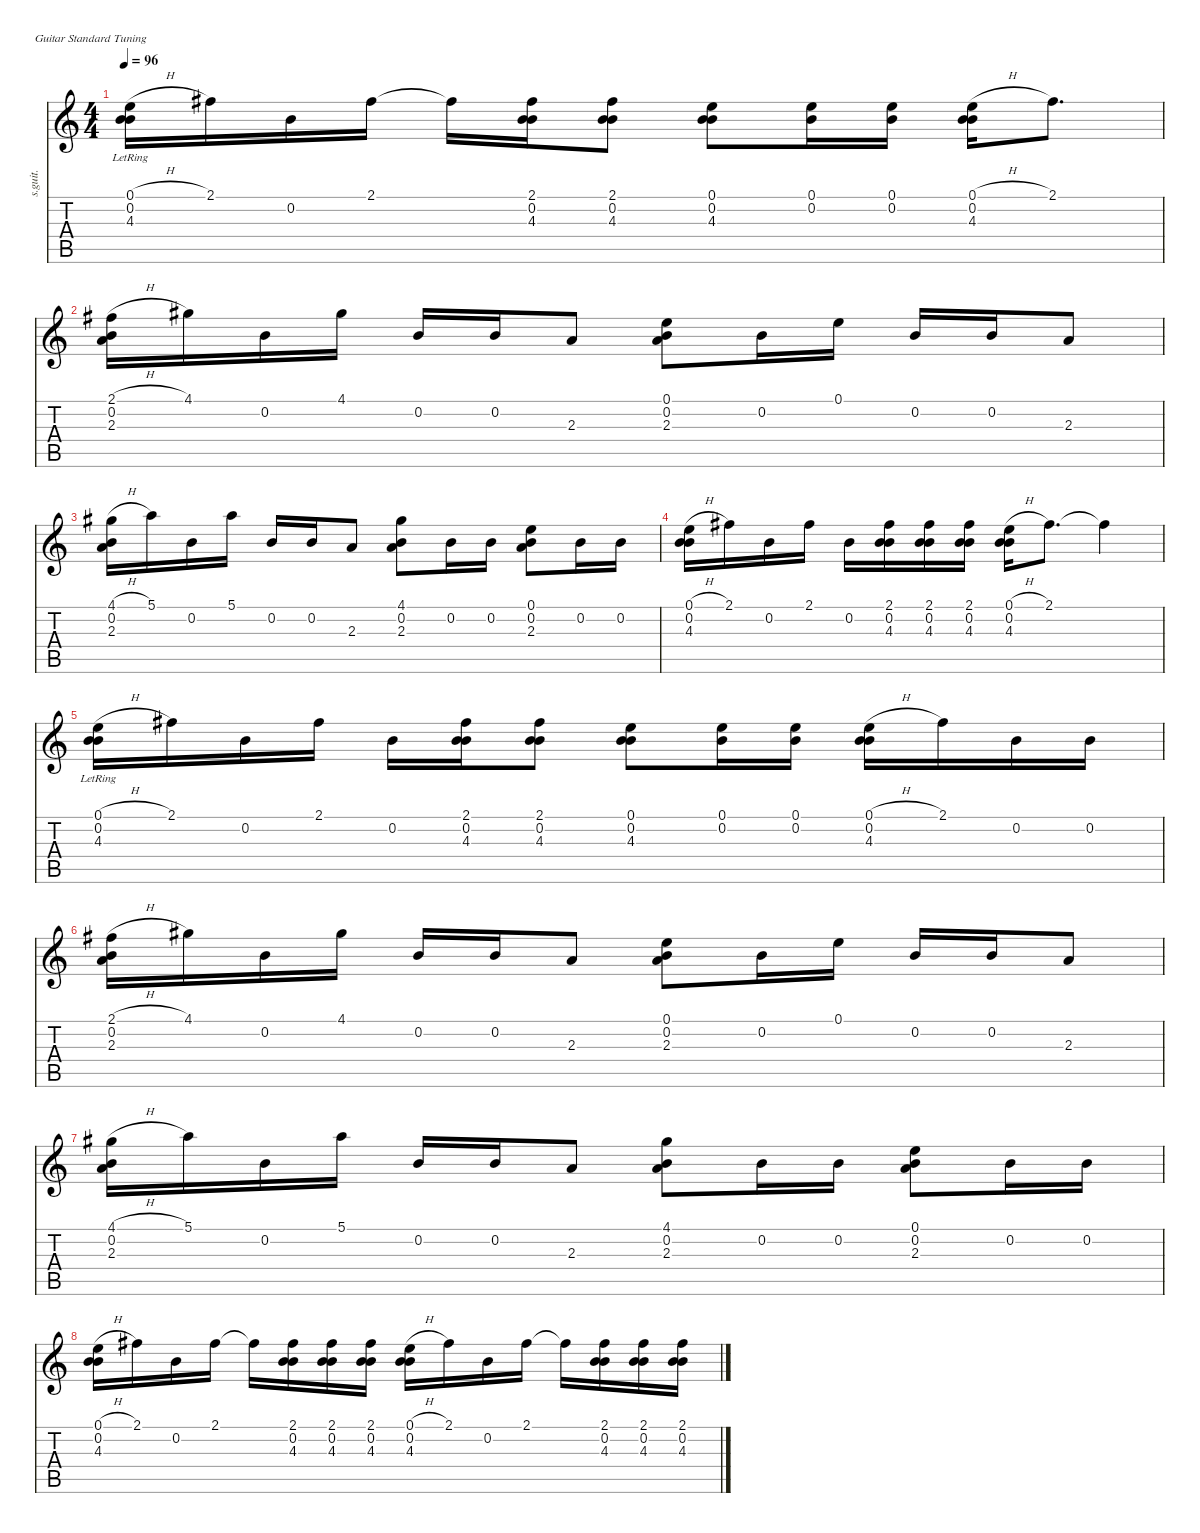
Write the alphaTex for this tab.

\defaultSystemsLayout 4
\hideDynamics
\bracketExtendMode nobrackets
\otherSystemsTrackNameOrientation horizontal
\track ("Guitar 2" "s.guit.") {instrument acousticguitarsteel}
\staff {score tabs}
\tuning (E4 B3 G3 D3 A2 E2)
\ts (4 4)
\tempo 96
\clef g2
\ks c
(0.1{h} 0.2{lr} 4.3{lr}).16{dy f instrument acousticguitarsteel beam Down} 2.1{acc #}.16{beam Down} 0.2.16{beam Down} 2.1{acc #}.16{beam Down} 2.1{t acc #}.16{beam Down} (2.1{acc #} 0.2 4.3).16{beam Down} (2.1{acc #} 0.2 4.3).8{beam Down} (0.1 0.2 4.3).8{beam Down} (0.1 0.2).16{beam Down} (0.1 0.2).16{beam Down} (0.1{h} 0.2 4.3).16{beam Down} 2.1{acc #}.8{d beam Down} |
(2.1{h acc #} 0.2 2.3).16{beam Down} 4.1{acc #}.16{beam Down} 0.2.16{beam Down} 4.1{acc #}.16{beam Down} 0.2.16{beam Up} 0.2.16{beam Up} 2.3.8{beam Up} (0.1 0.2 2.3).8{beam Down} 0.2.16{beam Down} 0.1.16{beam Down} 0.2.16{beam Up} 0.2.16{beam Up} 2.3.8{beam Up} |
(4.1{h acc #} 0.2 2.3).16{beam Down} 5.1.16{beam Down} 0.2.16{beam Down} 5.1.16{beam Down} 0.2.16{beam Up} 0.2.16{beam Up} 2.3.8{beam Up} (4.1{acc #} 0.2 2.3).8{beam Down} 0.2.16{beam Down} 0.2.16{beam Down} (0.1 0.2 2.3).8{beam Down} 0.2.16{beam Down} 0.2.16{beam Down} |
(0.1{h} 0.2 4.3).16{beam Down} 2.1{acc #}.16{beam Down} 0.2.16{beam Down} 2.1{acc #}.16{beam Down} 0.2.16{beam Down} (2.1{acc #} 0.2 4.3).16{beam Down} (2.1{acc #} 0.2 4.3).16{beam Down} (2.1{acc #} 0.2 4.3).16{beam Down} (0.1{h} 0.2 4.3).16{beam Down} 2.1{acc #}.8{d beam Down} 2.1{t acc #}.4{beam Down} |
(0.1{h} 0.2{lr} 4.3{lr}).16{beam Down} 2.1{acc #}.16{beam Down} 0.2.16{beam Down} 2.1{acc #}.16{beam Down} 0.2.16{beam Down} (2.1{acc #} 0.2 4.3).16{beam Down} (2.1{acc #} 0.2 4.3).8{beam Down} (0.1 0.2 4.3).8{beam Down} (0.1 0.2).16{beam Down} (0.1 0.2).16{beam Down} (0.1{h} 0.2 4.3).16{beam Down} 2.1{acc #}.16{beam Down} 0.2.16{beam Down} 0.2.16{beam Down} |
(2.1{h acc #} 0.2 2.3).16{beam Down} 4.1{acc #}.16{beam Down} 0.2.16{beam Down} 4.1{acc #}.16{beam Down} 0.2.16{beam Up} 0.2.16{beam Up} 2.3.8{beam Up} (0.1 0.2 2.3).8{beam Down} 0.2.16{beam Down} 0.1.16{beam Down} 0.2.16{beam Up} 0.2.16{beam Up} 2.3.8{beam Up} |
(4.1{h acc #} 0.2 2.3).16{beam Down} 5.1.16{beam Down} 0.2.16{beam Down} 5.1.16{beam Down} 0.2.16{beam Up} 0.2.16{beam Up} 2.3.8{beam Up} (4.1{acc #} 0.2 2.3).8{beam Down} 0.2.16{beam Down} 0.2.16{beam Down} (0.1 0.2 2.3).8{beam Down} 0.2.16{beam Down} 0.2.16{beam Down} |
(0.1{h} 0.2 4.3).16{beam Down} 2.1{acc #}.16{beam Down} 0.2.16{beam Down} 2.1{acc #}.16{beam Down} 2.1{t acc #}.16{beam Down} (2.1{acc #} 0.2 4.3).16{beam Down} (2.1{acc #} 0.2 4.3).16{beam Down} (2.1{acc #} 0.2 4.3).16{beam Down} (0.1{h} 0.2 4.3).16{beam Down} 2.1{acc #}.16{beam Down} 0.2.16{beam Down} 2.1{acc #}.16{beam Down} 2.1{t acc #}.16{beam Down} (2.1{acc #} 0.2 4.3).16{beam Down} (2.1{acc #} 0.2 4.3).16{beam Down} (2.1{acc #} 0.2 4.3).16{beam Down}
